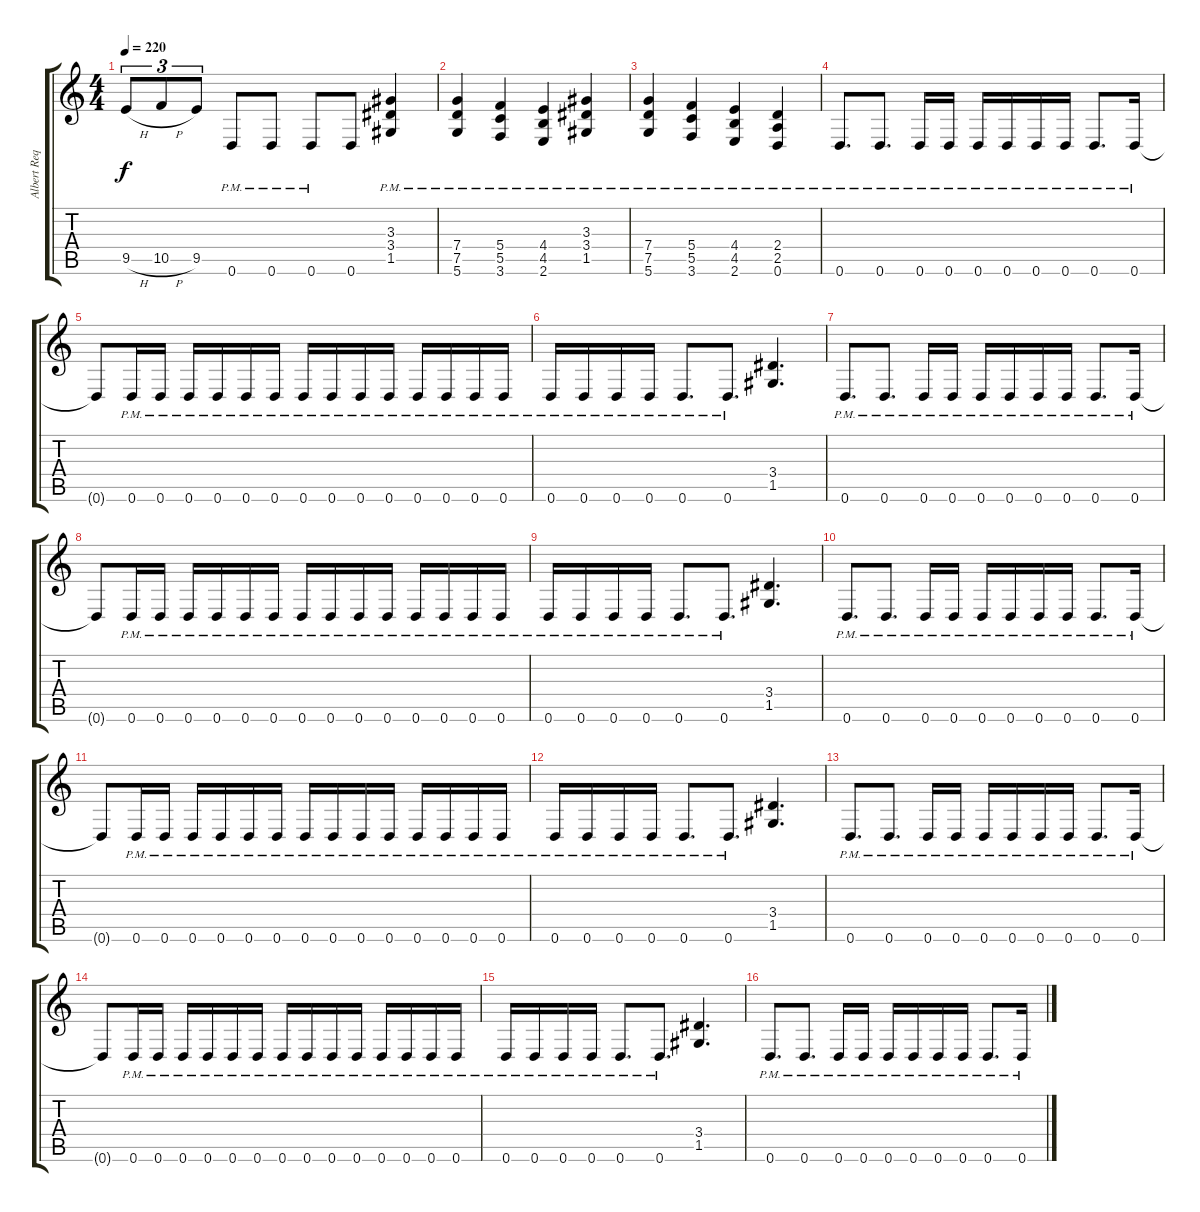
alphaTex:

\track ("Albert Requena" "Albert Req") {instrument distortionguitar}
\staff {score tabs}
\tuning (D4 A3 F3 C3 G2 D2) {hide}
\ts (4 4)
\tempo 220
\clef g2
\ks c
9.5{h}.8{tu (3 2) dy f} 10.5{h}.8{tu (3 2)} 9.5.8{tu (3 2)} 0.6{pm}.8 0.6{pm}.8 0.6{pm}.8 0.6.8 (3.3{pm} 3.4{pm} 1.5{pm}).4 |
(7.4{pm} 7.5{pm} 5.6{pm}).4 (5.4{pm} 5.5{pm} 3.6{pm}).4 (4.4{pm} 4.5{pm} 2.6{pm}).4 (3.3{pm} 3.4{pm} 1.5{pm}).4 |
(7.4{pm} 7.5{pm} 5.6{pm}).4 (5.4{pm} 5.5{pm} 3.6{pm}).4 (4.4{pm} 4.5{pm} 2.6{pm}).4 (2.4{pm} 2.5{pm} 0.6{pm}).4 |
0.6{pm}.8{d} 0.6{pm}.8{d} 0.6{pm}.16 0.6{pm}.16 0.6{pm}.16 0.6{pm}.16 0.6{pm}.16 0.6{pm}.16 0.6{pm}.8{d} 0.6{pm}.16 |
0.6{t}.8 0.6{pm}.16 0.6{pm}.16 0.6{pm}.16 0.6{pm}.16 0.6{pm}.16 0.6{pm}.16 0.6{pm}.16 0.6{pm}.16 0.6{pm}.16 0.6{pm}.16 0.6{pm}.16 0.6{pm}.16 0.6{pm}.16 0.6{pm}.16 |
0.6{pm}.16 0.6{pm}.16 0.6{pm}.16 0.6{pm}.16 0.6{pm}.8{d} 0.6{pm}.8{d} (3.4 1.5).4{d} |
0.6{pm}.8{d} 0.6{pm}.8{d} 0.6{pm}.16 0.6{pm}.16 0.6{pm}.16 0.6{pm}.16 0.6{pm}.16 0.6{pm}.16 0.6{pm}.8{d} 0.6{pm}.16 |
0.6{t}.8 0.6{pm}.16 0.6{pm}.16 0.6{pm}.16 0.6{pm}.16 0.6{pm}.16 0.6{pm}.16 0.6{pm}.16 0.6{pm}.16 0.6{pm}.16 0.6{pm}.16 0.6{pm}.16 0.6{pm}.16 0.6{pm}.16 0.6{pm}.16 |
0.6{pm}.16 0.6{pm}.16 0.6{pm}.16 0.6{pm}.16 0.6{pm}.8{d} 0.6{pm}.8{d} (3.4 1.5).4{d} |
0.6{pm}.8{d} 0.6{pm}.8{d} 0.6{pm}.16 0.6{pm}.16 0.6{pm}.16 0.6{pm}.16 0.6{pm}.16 0.6{pm}.16 0.6{pm}.8{d} 0.6{pm}.16 |
0.6{t}.8 0.6{pm}.16 0.6{pm}.16 0.6{pm}.16 0.6{pm}.16 0.6{pm}.16 0.6{pm}.16 0.6{pm}.16 0.6{pm}.16 0.6{pm}.16 0.6{pm}.16 0.6{pm}.16 0.6{pm}.16 0.6{pm}.16 0.6{pm}.16 |
0.6{pm}.16 0.6{pm}.16 0.6{pm}.16 0.6{pm}.16 0.6{pm}.8{d} 0.6{pm}.8{d} (3.4 1.5).4{d} |
0.6{pm}.8{d} 0.6{pm}.8{d} 0.6{pm}.16 0.6{pm}.16 0.6{pm}.16 0.6{pm}.16 0.6{pm}.16 0.6{pm}.16 0.6{pm}.8{d} 0.6{pm}.16 |
0.6{t}.8 0.6{pm}.16 0.6{pm}.16 0.6{pm}.16 0.6{pm}.16 0.6{pm}.16 0.6{pm}.16 0.6{pm}.16 0.6{pm}.16 0.6{pm}.16 0.6{pm}.16 0.6{pm}.16 0.6{pm}.16 0.6{pm}.16 0.6{pm}.16 |
0.6{pm}.16 0.6{pm}.16 0.6{pm}.16 0.6{pm}.16 0.6{pm}.8{d} 0.6{pm}.8{d} (3.4 1.5).4{d} |
0.6{pm}.8{d} 0.6{pm}.8{d} 0.6{pm}.16 0.6{pm}.16 0.6{pm}.16 0.6{pm}.16 0.6{pm}.16 0.6{pm}.16 0.6{pm}.8{d} 0.6{pm}.16
